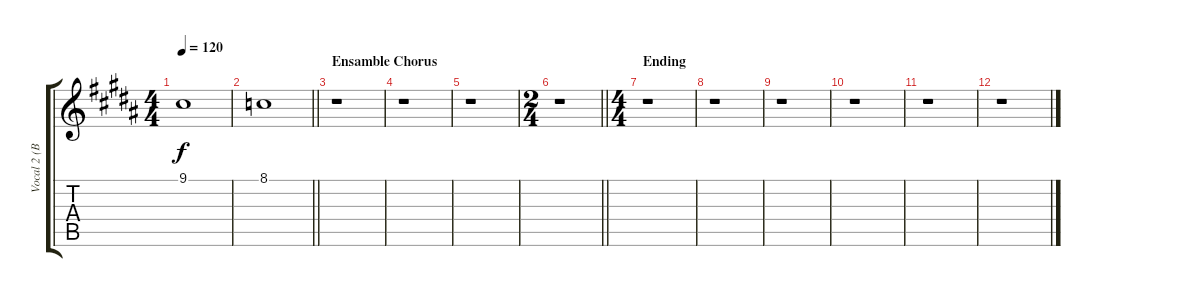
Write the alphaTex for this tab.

\track ("Vocal 2 (Background)" "Vocal 2 (B") {instrument sopranosax}
\staff {score tabs}
\tuning (E4 B3 G3 D3 A2 E2) {hide}
\ts (4 4)
\tempo 120
\clef g2
\ks b
9.1.1{dy f} |
\barLineRight lightlight
8.1.1 |
\section ("" "Ensamble Chorus")
r.1 |
r.1 |
r.1 |
\ts (2 4)
\barLineRight lightlight
r.1 |
\ts (4 4)
\section ("" "Ending")
r.1 |
r.1 |
r.1 |
r.1 |
r.1 |
r.1
